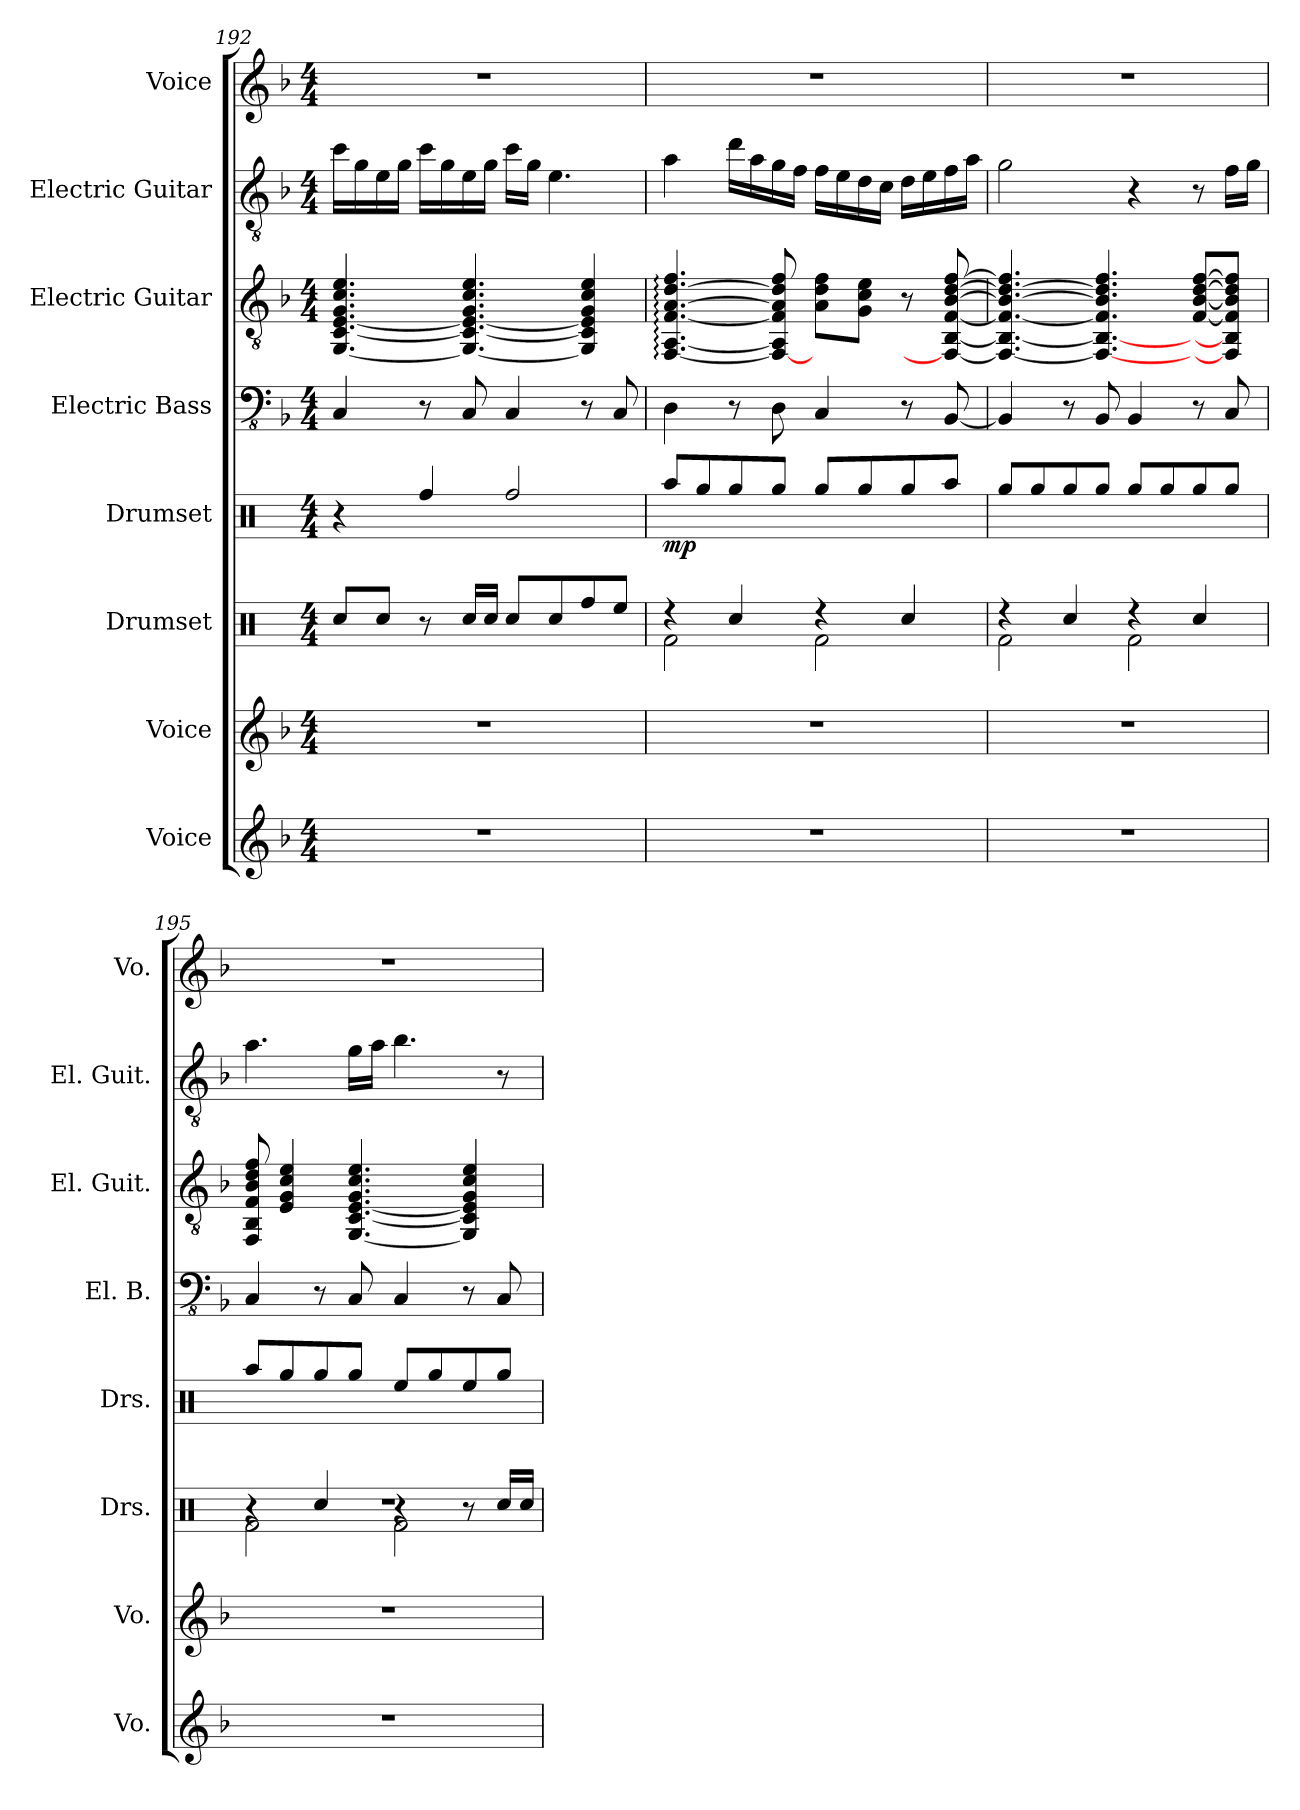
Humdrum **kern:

**kern	**kern	**kern	**kern	**dynam	**kern	**kern	**kern	**kern
*part8	*part7	*part6	*part5	*part5	*part4	*part3	*part2	*part1
*staff8	*staff7	*staff6	*staff5	*staff5	*staff4	*staff3	*staff2	*staff1
*I"Voice	*I"Voice	*I"Drumset	*I"Drumset	*	*I"Electric Bass	*I"Electric Guitar	*I"Electric Guitar	*I"Voice
*I'Vo.	*I'Vo.	*I'Drs.	*I'Drs.	*	*I'El. B.	*I'El. Guit.	*I'El. Guit.	*I'Vo.
*clefG2	*clefG2	*clefX	*clefX	*	*clefFv4	*clefGv2	*clefGv2	*clefG2
*k[b-]	*k[b-]	*k[]	*k[]	*	*k[b-]	*k[b-]	*k[b-]	*k[b-]
*M4/4	*M4/4	*M4/4	*M4/4	*	*M4/4	*M4/4	*M4/4	*M4/4
=192	=192	=192	=192	=192	=192	=192	=192	=192
1r	1r	8Rcc/L	4r	.	4CC/	[4.GG/ [4.C/ [4.E/ 4.G/ 4.c/ 4.e/	16cc\LL	1r
.	.	.	.	.	.	.	16g\	.
.	.	8Rcc/J	.	.	.	.	16e\	.
.	.	.	.	.	.	.	16g\JJ	.
.	.	8r	4Rff/	.	8r	.	16cc\LL	.
.	.	.	.	.	.	.	16g\	.
.	.	16Rcc/LL	.	.	8CC/	4.GG/_ 4.C/_ 4.E/_ 4.G/ 4.c/ 4.e/	16e\	.
.	.	16Rcc/JJ	.	.	.	.	16g\JJ	.
.	.	8Rcc/L	2Rff/	.	4CC/	.	16cc\LL	.
.	.	.	.	.	.	.	16g\JJ	.
.	.	8Rcc/	.	.	.	.	4.e\	.
.	.	8Rff/	.	.	8r	4GG/] 4C/] 4E/] 4G/ 4c/ 4e/	.	.
.	.	8Ree/J	.	.	8CC/	.	.	.
=193	=193	=193	=193	=193	=193	=193	=193	=193
*	*	*^	*	*	*	*	*	*
!	!	!	!	!	!LO:DY:b	!	!	!	!
1r	1r	4r	2Rf\	8Raa/L	mp	4DD\	[4.FF/: [4.AA/: [4.F/: [4.A/: [4.d/: 4.f/:	4a\	1r
.	.	.	.	8Rgg/	.	.	.	.	.
.	.	4Rcc/	.	8Rgg/	.	8r	.	16dd\LL	.
.	.	.	.	.	.	.	.	16a\	.
.	.	.	.	8Rgg/J	.	8DD\	8FF/_ 8AA/] 8F/] 8A/] 8d/] 8f/	16g\	.
.	.	.	.	.	.	.	.	16f\JJ	.
.	.	4r	2Rf\	8Rgg/L	.	4CC/	8A\ 8d\ 8f\L	16f\LL	.
.	.	.	.	.	.	.	.	16e\	.
.	.	.	.	8Rgg/	.	.	8G\ 8c\ 8e\J	16d\	.
.	.	.	.	.	.	.	.	16c\JJ	.
.	.	4Rcc/	.	8Rgg/	.	8r	8r	16d\LL	.
.	.	.	.	.	.	.	.	16e\	.
.	.	.	.	8Raa/J	.	[8BBB-/	8FF/_ [8BB-/ [8F/ [8B-/ [8d/ [8f/	16f\	.
.	.	.	.	.	.	.	.	16a\JJ	.
!!LO:PB:g=z
=194	=194	=194	=194	=194	=194	=194	=194	=194	=194
1r	1r	4r	2Rf\	8Rgg/L	.	4BBB-/]	4.FF/_ 4.BB-/_ 4.F/_ 4.B-/_ 4.d/_ 4.f/]	2g\	1r
.	.	.	.	8Rgg/	.	.	.	.	.
.	.	4Rcc/	.	8Rgg/	.	8r	.	.	.
.	.	.	.	8Rgg/J	.	8BBB-/	4.FF/_ 4.BB-/_ 4.F/] 4.B-/] 4.d/] 4.f/	.	.
.	.	4r	2Rf\	8Rgg/L	.	4BBB-/	.	4r	.
.	.	.	.	8Rgg/	.	.	.	.	.
.	.	4Rcc/	.	8Rgg/	.	8r	[8F/ [8B-/ [8d/ [8f/L	8r	.
.	.	.	.	8Rgg/J	.	8CC/	8FF/] 8BB-/] 8F/] 8B-/] 8d/] 8f/]J	16f\LL	.
.	.	.	.	.	.	.	.	16g\JJ	.
=195	=195	=195	=195	=195	=195	=195	=195	=195	=195
*	*	*	*^	*	*	*	*	*	*
1r	1r	4r	2Rf\	1r	8Raa/L	.	4CC/	8FF/ 8BB-/ 8F/ 8B-/ 8d/ 8f/	4.a\	1r
.	.	.	.	.	8Rgg/	.	.	4E/ 4G/ 4c/ 4e/	.	.
.	.	4Rcc/	.	.	8Rgg/	.	8r	.	.	.
.	.	.	.	.	8Rgg/J	.	8CC/	[4.GG/ [4.C/ [4.E/ 4.G/ 4.c/ 4.e/	16g\LL	.
.	.	.	.	.	.	.	.	.	16a\JJ	.
.	.	4r	2Rf\	.	8Ree/L	.	4CC/	.	4.b-\	.
.	.	.	.	.	8Rgg/	.	.	.	.	.
.	.	8r	.	.	8Ree/	.	8r	4GG/] 4C/] 4E/] 4G/ 4c/ 4e/	.	.
.	.	16Rcc/LL	.	.	8Rgg/J	.	8CC/	.	8r	.
.	.	16Rcc/JJ	.	.	.	.	.	.	.	.
*	*	*v	*v	*v	*	*	*	*	*	*
=	=	=	=	=	=	=	=	=
*-	*-	*-	*-	*-	*-	*-	*-	*-
